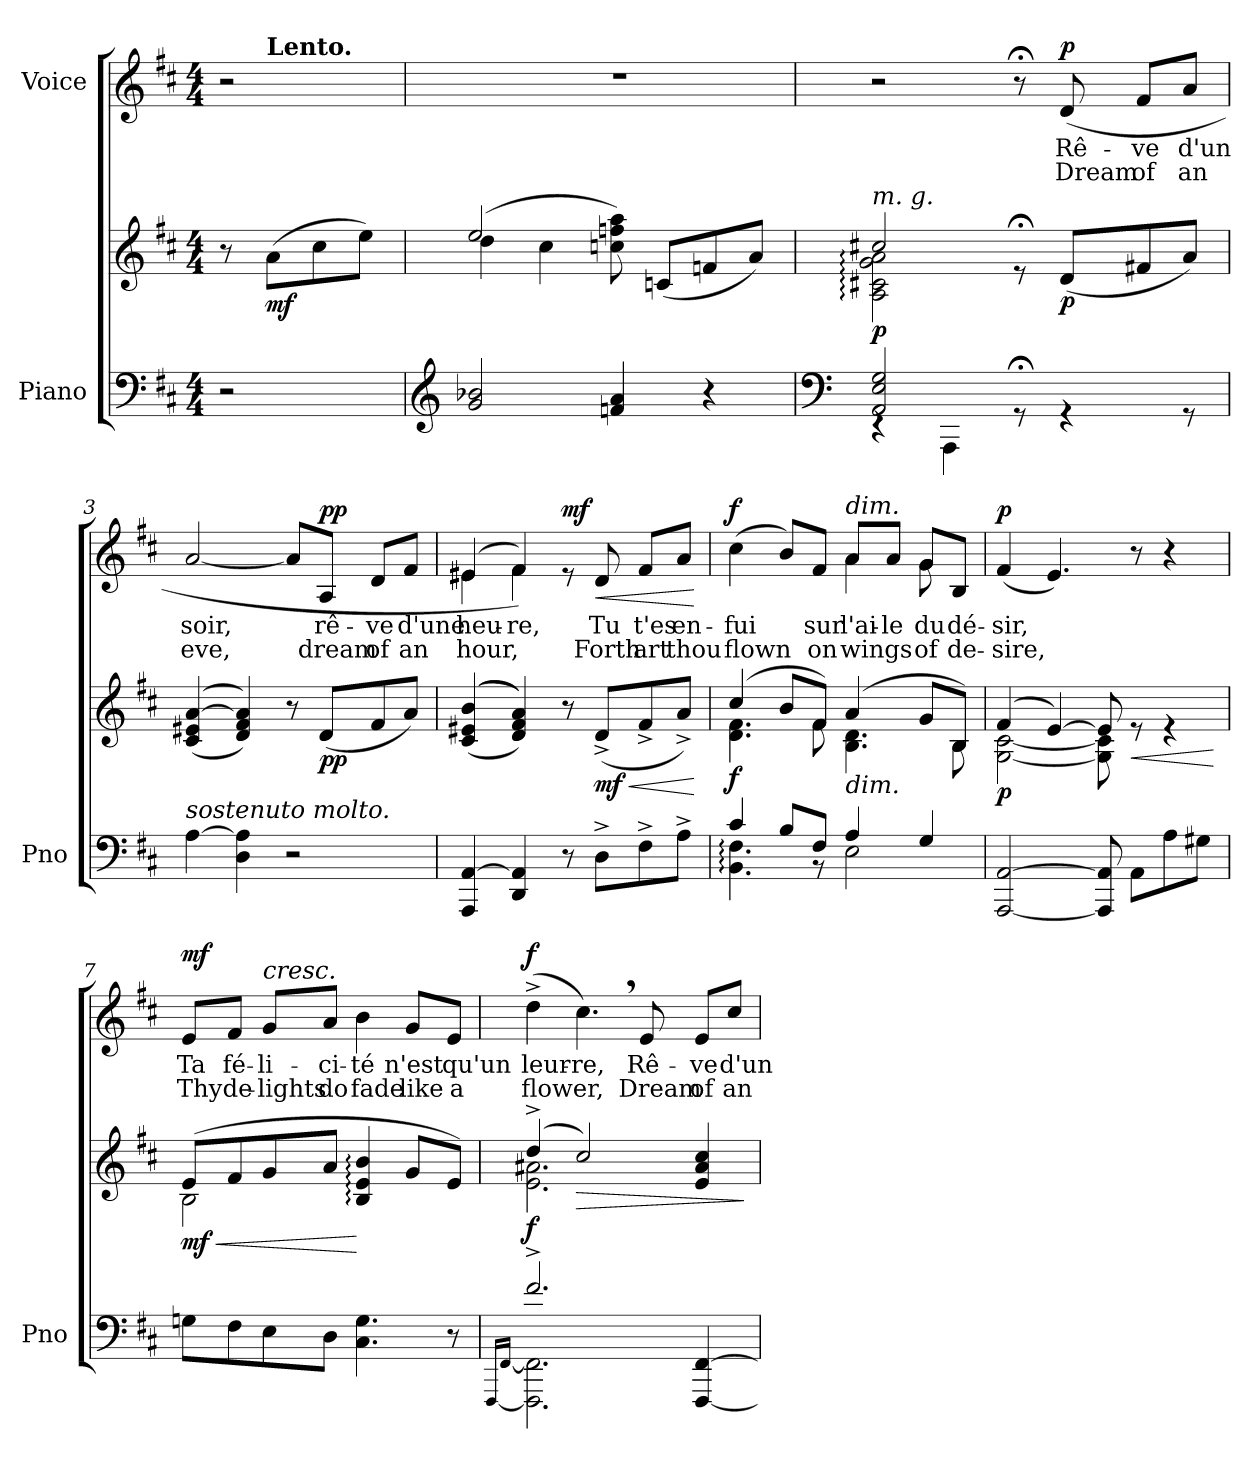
**kern	**kern	**dynam	**kern	**text	**text	**dynam
*part2	*part2	*part2	*part1	*part1	*part1	*part1
*staff3	*staff2	*staff2/3	*staff1	*staff1	*staff1	*staff1
*I"Piano	*	*	*I"Voice	*	*	*
*I'Pno	*	*	*	*	*	*
*clefF4	*clefG2	*	*clefG2	*	*	*
*k[f#c#]	*k[f#c#]	*	*k[f#c#]	*	*	*
*M4/4	*M4/4	*	*M4/4	*	*	*
=	=	=	=	=	=	=
*	*	*	*^	*	*	*
2r	8r	.	2r	8ryy	.	.	.
!	!	!	!	!LO:TX:a:B:t=Lento.	!	!	!
!	!	!LO:DY:b	!	!	!	!	!
.	(>8a\L	mf	.	4.ryy	.	.	.
.	8cc#\	.	.	.	.	.	.
.	8ee\J)	.	.	.	.	.	.
*	*	*	*v	*v	*	*	*
=1	=1	=1	=1	=1	=1	=1
*clefG2	*	*	*	*	*	*
*	*^	*	*	*	*	*
2g/ 2b-X/	(>2ee/	4dd\	.	1r	.	.	.
.	.	4cc#\	.	.	.	.	.
4fn/ 4a/	8ccn\ 8ffn\ 8aa\)	2ryy	.	.	.	.	.
.	(<8cn/L	.	.	.	.	.	.
4r	8fn/	.	.	.	.	.	.
.	8a/J)	.	.	.	.	.	.
=2	=2	=2	=2	=2	=2	=2	=2
*clefF4	*	*	*	*	*	*	*
*^	*	*	*	*	*	*	*
!	!	!LO:TX:a:i:t=m. g.	!	!	!	!	!	!
!	!	!	!	!LO:DY:b	!	!	!	!
2AA/ 2E/ 2G/	4rEE	2cc#X/	2A\: 2c#X\: 2g\: 2a\:	p	2r	.	.	.
.	4AAA\	.	.	.	.	.	.	.
8r;<GG	2ryy	8r;<e	2ryy	.	8r;<	.	.	.
!	!	!	!	!LO:DY:b	!	!LO:LY:b	!LO:LY:b	!LO:DY:a
4rGG	.	(<8d/L	.	p	(>8d/	Rê-	Dream	p
!	!	!	!	!	!	!LO:LY:b	!LO:LY:b	!
.	.	8f#X/	.	.	8f#/L	-ve	of	.
!	!	!	!	!	!	!LO:LY:b	!LO:LY:b	!
8rGG	.	8a/J)	.	.	8a/J	d'un	an	.
*v	*v	*	*	*	*	*	*	*
*	*v	*v	*	*	*	*	*
!!LO:LB:g=z
=3	=3	=3	=3	=3	=3	=3
!LO:TX:a:i:t=sostenuto molto.	!	!	!	!	!	!
!	!	!	!	!LO:LY:b	!LO:LY:b	!
[4A\	(<(>4c#/ 4e#X/ [4a/	.	[2a/	soir,	eve,	.
4D\ 4A\]	4d/ 4f#/ 4a/]))	.	.	.	.	.
2r	8r	.	8a/L]	.	.	.
!	!	!LO:DY:b	!	!LO:LY:b	!LO:LY:b	!LO:DY:a
.	(<8d/L	pp	8A/J	rê-	dream	pp
!	!	!	!	!LO:LY:b	!LO:LY:b	!
.	8f#/	.	8d/L	-ve	of	.
!	!	!	!	!LO:LY:b	!LO:LY:b	!
.	8a/J)	.	8f#/J	d'une	an	.
=4	=4	=4	=4	=4	=4	=4
!	!	!	!	!LO:LY:b	!LO:LY:b	!
*	*	*	*^	*	*	*
4AAA/ [4AA/	(<(>(>4c#/ 4e#X/ 4b/	.	(<4e#X/	4e#\	heu-	hour,	.
!	!	!	!	!	!LO:LY:b	!	!
4DD/ 4AA/]	4d/ 4f#/ 4a/)))	.	4f#/))	4f#\	-re,	.	.
!	!	!	!	!	!	!	!LO:DY:a
8r	8r	.	8re	2ryy	.	.	mf
!	!	!LO:HP:b	!	!	!LO:LY:b	!LO:LY:b	!LO:HP:b
!	!	!LO:DY:n=1:b	!	!	!	!	!
8D^\L	(<8d^/L	< mf	8d/	.	Tu	Forth	<
!	!	!	!	!	!LO:LY:b	!LO:LY:b	!
8F#^\	8f#^/	.	8f#/L	.	t'es	art	.
!	!	!	!	!	!LO:LY:b	!LO:LY:b	!
8A^\J	8a^/J)	.	8a/J	.	en-	thou	.
*	*	*	*v	*v	*	*	*
.	.	[	.	.	.	[
=5	=5	=5	=5	=5	=5	=5
*^	*^	*	*	*	*	*
!	!	!	!	!LO:DY:b	!	!LO:LY:b	!LO:LY:b	!LO:DY:a
*	*	*	*	*	*^	*	*	*
4c#/	4.BB\: 4.F#\:	(>4cc#/	4.d\ 4.f#\	f	(>4cc#\	2ryy	-fui	flown	f
8B/L	.	8b/L	.	.	8b/L)	.	.	.	.
!	!	!	!	!	!	!	!LO:LY:b	!LO:LY:b	!
8F#/J	8r	8f#/J)	8f#\	.	8f#/J	.	sur	on	.
!	!	!	!	!	!LO:TX:a:i:t=dim.	!	!	!	!
!	!	!LO:TX:b:i:t=dim.	!	!	!	!	!	!	!
!	!	!	!	!	!	!	!LO:LY:b	!LO:LY:b	!
4A/	2E\	(>4a/	4.B\ 4.d\	.	8a/L	4a\	l'ai-	wings	.
!	!	!	!	!	!	!	!LO:LY:b	!	!
.	.	.	.	.	8a/J	.	-le	.	.
!	!	!	!	!	!	!	!LO:LY:b	!LO:LY:b	!
4G/	.	8g/L	.	.	8g/L	8g\	du	of	.
!	!	!	!	!	!	!	!LO:LY:b	!LO:LY:b	!
.	.	8B/J)	8B\	.	8B/J	8ryy	dé-	de-	.
*v	*v	*	*	*	*	*	*	*	*
!!LO:LB:g=z
=6	=6	=6	=6	=6	=6	=6	=6	=6
!	!	!	!LO:DY:b	!	!	!LO:LY:b	!LO:LY:b	!LO:DY:a
*	*	*	*	*v	*v	*	*	*
[2AAA/ [2AA/	(>4f#/	[2G\ [2c#\	p	(<4f#/	-sir,	-sire,	p
.	[4e/)	.	.	4.e/)	.	.	.
8AAA/] 8AA/]	8e/]	8G\] 8c#\]	.	.	.	.	.
!	!	!	!LO:HP:b	!	!	!	!
8AA\L	8re	4.ryy	<	8r	.	.	.
8A\	4re	.	.	4r	.	.	.
8G#X\J	.	.	.	.	.	.	.
*	*v	*v	*	*	*	*	*
.	.	[	.	.	.	.
=7	=7	=7	=7	=7	=7	=7
!	!	!LO:HP:b	!	!LO:LY:b	!LO:LY:b	!
*	*^	*	*	*	*	*
!	!	!	!LO:DY:n=1:b	!	!	!	!LO:DY:a
8Gn\L	(>8e/L	2B\	< mf	8e/L	Ta	Thy	mf
!	!	!	!	!	!LO:LY:b	!LO:LY:b	!
8F#\	8f#/	.	.	8f#/J	fé-	de-	.
!	!	!	!	!LO:TX:a:i:t=cresc.	!	!	!
!	!	!	!	!	!LO:LY:b	!LO:LY:b	!
8E\	8g/	.	.	8g/L	-li-	-lights	.
!	!	!	!	!	!LO:LY:b	!LO:LY:b	!
8D\J	8a/J	.	.	8a/J	-ci-	do	.
!	!	!	!	!	!LO:LY:b	!LO:LY:b	!
4.C#\ 4.G\	4B/: 4e/: 4b/:	2ryy	[	4b\	-té	fade	.
!	!	!	!	!	!LO:LY:b	!LO:LY:b	!
.	8g/L	.	.	8g/L	n'est	like	.
!	!	!	!	!	!LO:LY:b	!LO:LY:b	!
8r	8e/J)	.	.	8e/J	qu'un	a	.
=8	=8	=8	=8	=8	=8	=8	=8
*^	*	*	*	*	*	*	*
.	[16qFFF#/LL	.	.	.	.	.	.	.
.	[16qFF#/JJ	.	.	.	.	.	.	.
!	!	!	!	!LO:DY:b	!	!LO:LY:b	!LO:LY:b	!LO:DY:a
2.f#^/	2.FFF#\] 2.FF#\]	(>4dd^/	2.e\ 2.a#X\	f	(>4dd^\	leur-	flower,	f
!	!	!	!	!LO:HP:b	!	!LO:LY:b	!	!
.	.	2cc#/)	.	>	4.cc#,\)	-re,	.	.
!	!	!	!	!	!	!LO:LY:b	!LO:LY:b	!
.	.	.	.	.	8e/	Rê-	Dream	.
!	!	!	!	!	!	!LO:LY:b	!LO:LY:b	!
4ryy	[4FFF#/ [4FF#/	4e/ 4a#/ 4cc#/	4ryy	.	8e/L	-ve	of	.
!	!	!	!	!	!	!LO:LY:b	!LO:LY:b	!
.	.	.	.	.	8cc#/J	d'un	an	.
*v	*v	*	*	*	*	*	*	*
*	*v	*v	*	*	*	*	*
.	.	]	.	.	.	.
=	=	=	=	=	=	=
*-	*-	*-	*-	*-	*-	*-
